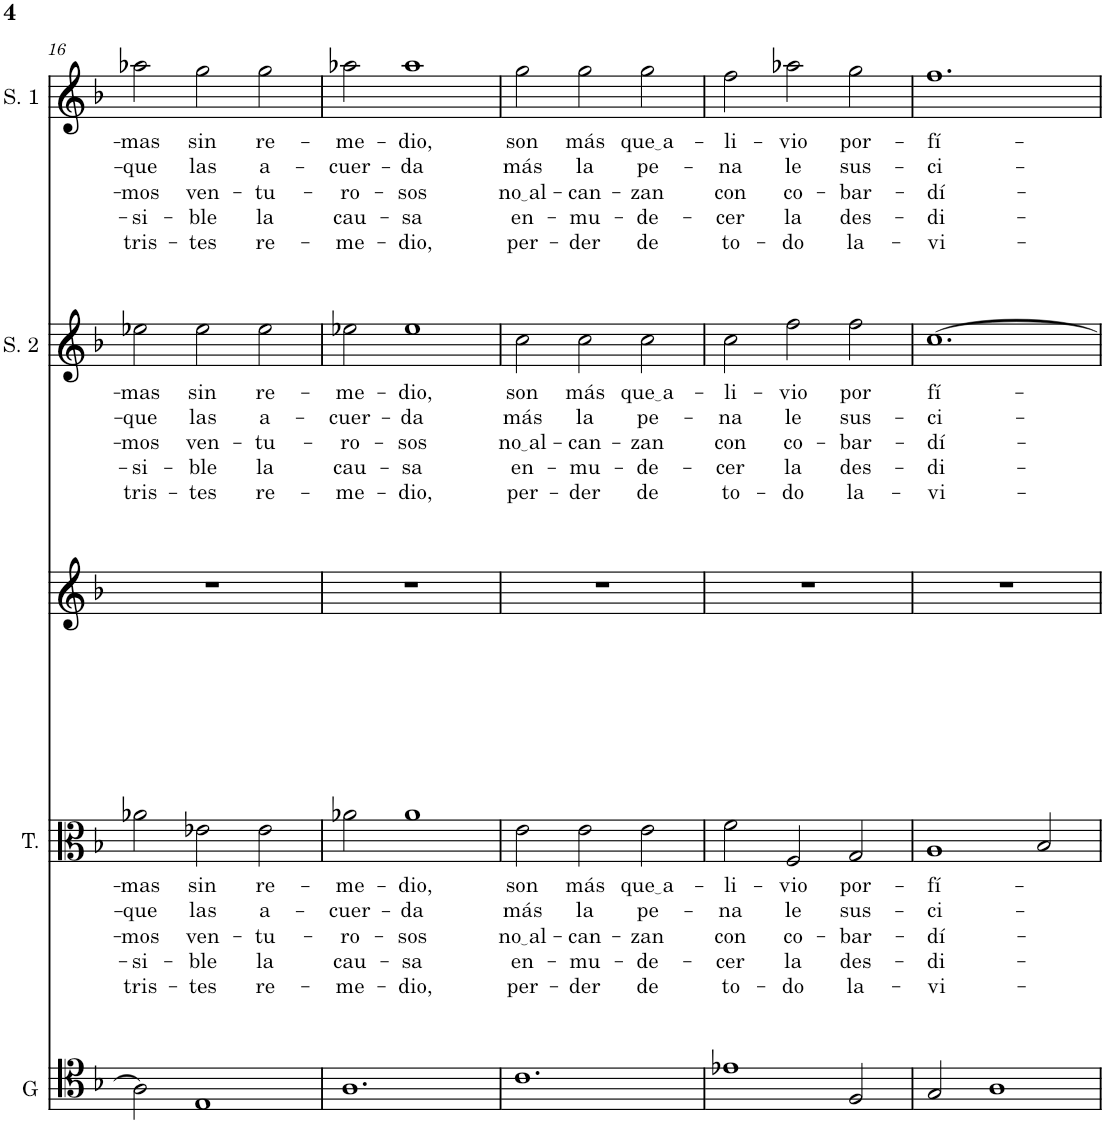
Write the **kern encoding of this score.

**kern	**kern	**text	**text	**text	**text	**text	**kern	**kern	**text	**text	**text	**text	**text	**kern	**text	**text	**text	**text	**text
*part5	*part4	*part4	*part4	*part4	*part4	*part4	*part3	*part2	*part2	*part2	*part2	*part2	*part2	*part1	*part1	*part1	*part1	*part1	*part1
*staff5	*staff4	*staff4	*staff4	*staff4	*staff4	*staff4	*staff3	*staff2	*staff2	*staff2	*staff2	*staff2	*staff2	*staff1	*staff1	*staff1	*staff1	*staff1	*staff1
*I"Guión	*I"Tenor	*	*	*	*	*	*I"A. Bu.	*I"Soprano 2	*	*	*	*	*	*I"Soprano 1	*	*	*	*	*
*I'G	*I'T.	*	*	*	*	*	*	*I'S. 2	*	*	*	*	*	*I'S. 1	*	*	*	*	*
!!LO:PB:g=z
*clefC4	*clefC3	*	*	*	*	*	*clefG2	*clefG2	*	*	*	*	*	*clefG2	*	*	*	*	*
*k[b-]	*k[b-]	*	*	*	*	*	*k[b-]	*k[b-]	*	*	*	*	*	*k[b-]	*	*	*	*	*
*M3/2	*M3/2	*	*	*	*	*	*M3/2	*M3/2	*	*	*	*	*	*M3/2	*	*	*	*	*
=16	=16	=16	=16	=16	=16	=16	=16	=16	=16	=16	=16	=16	=16	=16	=16	=16	=16	=16	=16
!	!	!LO:LY:b	!LO:LY:b	!LO:LY:b	!LO:LY:b	!LO:LY:b	!	!	!LO:LY:b	!LO:LY:b	!LO:LY:b	!LO:LY:b	!LO:LY:b	!	!LO:LY:b	!LO:LY:b	!LO:LY:b	!LO:LY:b	!LO:LY:b
2A-\]	2a-X\	-mas	-que	-mos	-si-	tris-	1.r	2ee-X\	-mas	-que	-mos	-si-	tris-	2aa-X\	-mas	-que	-mos	-si-	tris-
!	!	!LO:LY:b	!LO:LY:b	!LO:LY:b	!LO:LY:b	!LO:LY:b	!	!	!LO:LY:b	!LO:LY:b	!LO:LY:b	!LO:LY:b	!LO:LY:b	!	!LO:LY:b	!LO:LY:b	!LO:LY:b	!LO:LY:b	!LO:LY:b
1E	2e-X\	sin	las	ven-	-ble	-tes	.	2ee-\	sin	las	ven-	-ble	-tes	2gg\	sin	las	ven-	-ble	-tes
!	!	!LO:LY:b	!LO:LY:b	!LO:LY:b	!LO:LY:b	!LO:LY:b	!	!	!LO:LY:b	!LO:LY:b	!LO:LY:b	!LO:LY:b	!LO:LY:b	!	!LO:LY:b	!LO:LY:b	!LO:LY:b	!LO:LY:b	!LO:LY:b
.	2e-\	re-	a-	-tu-	la	re-	.	2ee-\	re-	a-	-tu-	la	re-	2gg\	re-	a-	-tu-	la	re-
=17	=17	=17	=17	=17	=17	=17	=17	=17	=17	=17	=17	=17	=17	=17	=17	=17	=17	=17	=17
!	!	!LO:LY:b	!LO:LY:b	!LO:LY:b	!LO:LY:b	!LO:LY:b	!	!	!LO:LY:b	!LO:LY:b	!LO:LY:b	!LO:LY:b	!LO:LY:b	!	!LO:LY:b	!LO:LY:b	!LO:LY:b	!LO:LY:b	!LO:LY:b
1.A	2a-X\	-me-	-cuer-	-ro-	cau-	-me-	1.r	2ee-X\	-me-	-cuer-	-ro-	cau-	-me-	2aa-X\	-me-	-cuer-	-ro-	cau-	-me-
!	!	!LO:LY:b	!LO:LY:b	!LO:LY:b	!LO:LY:b	!LO:LY:b	!	!	!LO:LY:b	!LO:LY:b	!LO:LY:b	!LO:LY:b	!LO:LY:b	!	!LO:LY:b	!LO:LY:b	!LO:LY:b	!LO:LY:b	!LO:LY:b
.	1a-	-dio,	-da	-sos	-sa	-dio,	.	1ee-	-dio,	-da	-sos	-sa	-dio,	1aa-	-dio,	-da	-sos	-sa	-dio,
=18	=18	=18	=18	=18	=18	=18	=18	=18	=18	=18	=18	=18	=18	=18	=18	=18	=18	=18	=18
!	!	!LO:LY:b	!LO:LY:b	!LO:LY:b	!LO:LY:b	!LO:LY:b	!	!	!LO:LY:b	!LO:LY:b	!LO:LY:b	!LO:LY:b	!LO:LY:b	!	!LO:LY:b	!LO:LY:b	!LO:LY:b	!LO:LY:b	!LO:LY:b
1.c	2e\	son	más	no al	en-	per-	1.r	2cc\	son	más	no al	en-	per-	2gg\	son	más	no al	en-	per-
!	!	!LO:LY:b	!LO:LY:b	!LO:LY:b	!LO:LY:b	!LO:LY:b	!	!	!LO:LY:b	!LO:LY:b	!LO:LY:b	!LO:LY:b	!LO:LY:b	!	!LO:LY:b	!LO:LY:b	!LO:LY:b	!LO:LY:b	!LO:LY:b
.	2e\	más	la	-can-	-mu-	-der	.	2cc\	más	la	-can-	-mu-	-der	2gg\	más	la	-can-	-mu-	-der
!	!	!LO:LY:b	!LO:LY:b	!LO:LY:b	!LO:LY:b	!LO:LY:b	!	!	!LO:LY:b	!LO:LY:b	!LO:LY:b	!LO:LY:b	!LO:LY:b	!	!LO:LY:b	!LO:LY:b	!LO:LY:b	!LO:LY:b	!LO:LY:b
.	2e\	que a	pe-	-zan	-de-	de	.	2cc\	que a	pe-	-zan	-de-	de	2gg\	que a	pe-	-zan	-de-	de
=19	=19	=19	=19	=19	=19	=19	=19	=19	=19	=19	=19	=19	=19	=19	=19	=19	=19	=19	=19
!	!	!LO:LY:b	!LO:LY:b	!LO:LY:b	!LO:LY:b	!LO:LY:b	!	!	!LO:LY:b	!LO:LY:b	!LO:LY:b	!LO:LY:b	!LO:LY:b	!	!LO:LY:b	!LO:LY:b	!LO:LY:b	!LO:LY:b	!LO:LY:b
1e-X	2f\	-li-	-na	con	-cer	to-	1.r	2cc\	-li-	-na	con	-cer	to-	2ff\	-li-	-na	con	-cer	to-
!	!	!LO:LY:b	!LO:LY:b	!LO:LY:b	!LO:LY:b	!LO:LY:b	!	!	!LO:LY:b	!LO:LY:b	!LO:LY:b	!LO:LY:b	!LO:LY:b	!	!LO:LY:b	!LO:LY:b	!LO:LY:b	!LO:LY:b	!LO:LY:b
.	2F/	-vio	le	co-	la	-do	.	2ff\	-vio	le	co-	la	-do	2aa-X\	-vio	le	co-	la	-do
!	!	!LO:LY:b	!LO:LY:b	!LO:LY:b	!LO:LY:b	!LO:LY:b	!	!	!LO:LY:b	!LO:LY:b	!LO:LY:b	!LO:LY:b	!LO:LY:b	!	!LO:LY:b	!LO:LY:b	!LO:LY:b	!LO:LY:b	!LO:LY:b
2F/	2G/	por-	sus-	-bar-	des-	la-	.	2ff\	por	sus-	-bar-	des-	la-	2gg\	por-	sus-	-bar-	des-	la-
=20	=20	=20	=20	=20	=20	=20	=20	=20	=20	=20	=20	=20	=20	=20	=20	=20	=20	=20	=20
!	!	!LO:LY:b	!LO:LY:b	!LO:LY:b	!LO:LY:b	!LO:LY:b	!	!	!LO:LY:b	!LO:LY:b	!LO:LY:b	!LO:LY:b	!LO:LY:b	!	!LO:LY:b	!LO:LY:b	!LO:LY:b	!LO:LY:b	!LO:LY:b
2G/	1A	-fí-	-ci-	-dí-	-di-	-vi-	1.r	[1.cc	fí-	-ci-	-dí-	-di-	-vi-	1.ff	-fí-	-ci-	-dí-	-di-	-vi-
1A	.	.	.	.	.	.	.	.	.	.	.	.	.	.	.	.	.	.	.
.	2B-/	.	.	.	.	.	.	.	.	.	.	.	.	.	.	.	.	.	.
=	=	=	=	=	=	=	=	=	=	=	=	=	=	=	=	=	=	=	=
*-	*-	*-	*-	*-	*-	*-	*-	*-	*-	*-	*-	*-	*-	*-	*-	*-	*-	*-	*-
